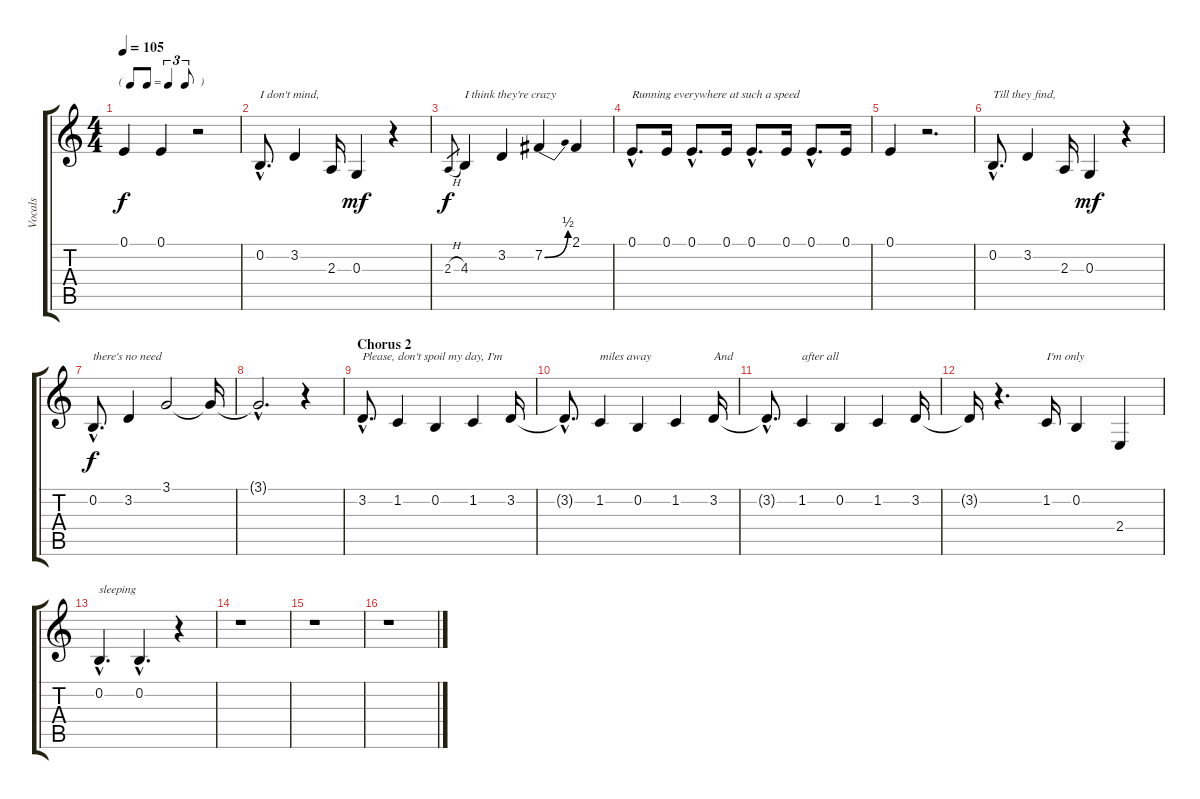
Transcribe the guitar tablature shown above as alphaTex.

\track ("Vocals" "Vocals") {instrument clarinet}
\staff {score tabs}
\tuning (E4 B3 G3 D3 A2 E2) {hide}
\ts (4 4)
\tf triplet8th
\tempo 105
\clef g2
\ks c
0.1.4{dy f} 0.1.4 r.2 |
0.2{hac}.8{d txt "I don't mind,"} 3.2.4 2.3.16 0.3.4{dy mf} r.4 |
2.3{h}.8{gr dy f} 4.3.4{txt "I think they're crazy"} 3.2.4 7.2{be (bend 0 0 60 2)}.4 2.1.4 |
0.1{hac}.8{d txt "Running everywhere at such a speed"} 0.1.16 0.1{hac}.8{d} 0.1.16 0.1{hac}.8{d} 0.1.16 0.1{hac}.8{d} 0.1.16 |
0.1.4 r.2{d} |
0.2{hac}.8{d txt "Till they find,"} 3.2.4 2.3.16 0.3.4{dy mf} r.4 |
0.2{hac}.8{d txt "there's no need" dy f} 3.2.4 3.1.2 3.1{t}.16 |
3.1{hac t}.2{d} r.4 |
\section ("" "Chorus 2")
3.2{hac}.8{d txt "Please, don't spoil my day, I'm"} 1.2.4 0.2.4 1.2.4 3.2.16 |
3.2{hac t}.8{d} 1.2.4{txt "miles away"} 0.2.4 1.2.4 3.2.16{txt "And"} |
3.2{hac t}.8{d} 1.2.4{txt "after all"} 0.2.4 1.2.4 3.2.16 |
3.2{t}.16 r.4{d} 1.2.16{txt "I'm only"} 0.2.4 2.4.4 |
0.2{hac}.4{d txt "sleeping"} 0.2{hac}.4{d} r.4 |
r.1 |
r.1 |
r.1
